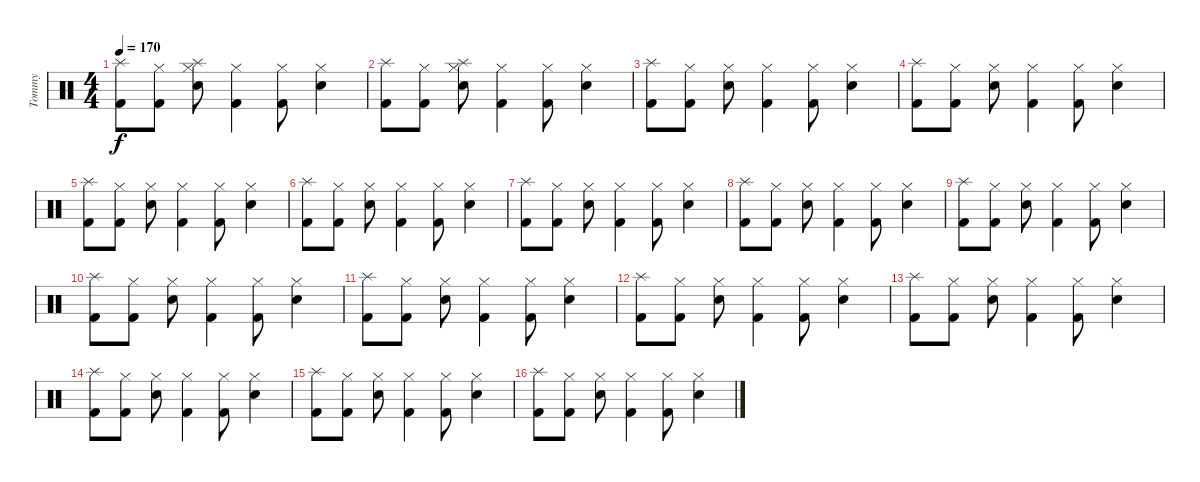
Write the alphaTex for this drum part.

\track ("Tommy" "Tommy") {instrument percussion}
\staff {score}
\articulation defaults
\ts (4 4)
\tempo 170
\clef neutral
\ks c
("Splash (hit)" "Kick (hit) 2").8{dy f} ("Kick (hit) 2" "Hi-Hat (closed)").8 ("Splash (hit)" "Electric Snare (hit)" "Hi-Hat (closed)").8 ("Kick (hit) 2" "Hi-Hat (closed)").4 ("Kick (hit) 2" "Hi-Hat (closed)").8 ("Electric Snare (hit)" "Hi-Hat (closed)").4 |
("Splash (hit)" "Kick (hit) 2").8 ("Kick (hit) 2" "Hi-Hat (closed)").8 ("Splash (hit)" "Electric Snare (hit)" "Hi-Hat (closed)").8 ("Kick (hit) 2" "Hi-Hat (closed)").4 ("Kick (hit) 2" "Hi-Hat (closed)").8 ("Electric Snare (hit)" "Hi-Hat (closed)").4 |
("Splash (hit)" "Kick (hit) 2").8 ("Kick (hit) 2" "Hi-Hat (closed)").8 ("Electric Snare (hit)" "Hi-Hat (closed)").8 ("Kick (hit) 2" "Hi-Hat (closed)").4 ("Kick (hit) 2" "Hi-Hat (closed)").8 ("Electric Snare (hit)" "Hi-Hat (closed)").4 |
("Splash (hit)" "Kick (hit) 2").8 ("Kick (hit) 2" "Hi-Hat (closed)").8 ("Electric Snare (hit)" "Hi-Hat (closed)").8 ("Kick (hit) 2" "Hi-Hat (closed)").4 ("Kick (hit) 2" "Hi-Hat (closed)").8 ("Electric Snare (hit)" "Hi-Hat (closed)").4 |
("Splash (hit)" "Kick (hit) 2").8 ("Kick (hit) 2" "Hi-Hat (closed)").8 ("Electric Snare (hit)" "Hi-Hat (closed)").8 ("Kick (hit) 2" "Hi-Hat (closed)").4 ("Kick (hit) 2" "Hi-Hat (closed)").8 ("Electric Snare (hit)" "Hi-Hat (closed)").4 |
("Splash (hit)" "Kick (hit) 2").8 ("Kick (hit) 2" "Hi-Hat (closed)").8 ("Electric Snare (hit)" "Hi-Hat (closed)").8 ("Kick (hit) 2" "Hi-Hat (closed)").4 ("Kick (hit) 2" "Hi-Hat (closed)").8 ("Electric Snare (hit)" "Hi-Hat (closed)").4 |
("Splash (hit)" "Kick (hit) 2").8 ("Kick (hit) 2" "Hi-Hat (closed)").8 ("Electric Snare (hit)" "Hi-Hat (closed)").8 ("Kick (hit) 2" "Hi-Hat (closed)").4 ("Kick (hit) 2" "Hi-Hat (closed)").8 ("Electric Snare (hit)" "Hi-Hat (closed)").4 |
("Splash (hit)" "Kick (hit) 2").8 ("Kick (hit) 2" "Hi-Hat (closed)").8 ("Electric Snare (hit)" "Hi-Hat (closed)").8 ("Kick (hit) 2" "Hi-Hat (closed)").4 ("Kick (hit) 2" "Hi-Hat (closed)").8 ("Electric Snare (hit)" "Hi-Hat (closed)").4 |
("Splash (hit)" "Kick (hit) 2").8 ("Kick (hit) 2" "Hi-Hat (closed)").8 ("Electric Snare (hit)" "Hi-Hat (closed)").8 ("Kick (hit) 2" "Hi-Hat (closed)").4 ("Kick (hit) 2" "Hi-Hat (closed)").8 ("Electric Snare (hit)" "Hi-Hat (closed)").4 |
("Splash (hit)" "Kick (hit) 2").8 ("Kick (hit) 2" "Hi-Hat (closed)").8 ("Electric Snare (hit)" "Hi-Hat (closed)").8 ("Kick (hit) 2" "Hi-Hat (closed)").4 ("Kick (hit) 2" "Hi-Hat (closed)").8 ("Electric Snare (hit)" "Hi-Hat (closed)").4 |
("Splash (hit)" "Kick (hit) 2").8 ("Kick (hit) 2" "Hi-Hat (closed)").8 ("Electric Snare (hit)" "Hi-Hat (closed)").8 ("Kick (hit) 2" "Hi-Hat (closed)").4 ("Kick (hit) 2" "Hi-Hat (closed)").8 ("Electric Snare (hit)" "Hi-Hat (closed)").4 |
("Splash (hit)" "Kick (hit) 2").8 ("Kick (hit) 2" "Hi-Hat (closed)").8 ("Electric Snare (hit)" "Hi-Hat (closed)").8 ("Kick (hit) 2" "Hi-Hat (closed)").4 ("Kick (hit) 2" "Hi-Hat (closed)").8 ("Electric Snare (hit)" "Hi-Hat (closed)").4 |
("Splash (hit)" "Kick (hit) 2").8 ("Kick (hit) 2" "Hi-Hat (closed)").8 ("Electric Snare (hit)" "Hi-Hat (closed)").8 ("Kick (hit) 2" "Hi-Hat (closed)").4 ("Kick (hit) 2" "Hi-Hat (closed)").8 ("Electric Snare (hit)" "Hi-Hat (closed)").4 |
("Splash (hit)" "Kick (hit) 2").8 ("Kick (hit) 2" "Hi-Hat (closed)").8 ("Electric Snare (hit)" "Hi-Hat (closed)").8 ("Kick (hit) 2" "Hi-Hat (closed)").4 ("Kick (hit) 2" "Hi-Hat (closed)").8 ("Electric Snare (hit)" "Hi-Hat (closed)").4 |
("Splash (hit)" "Kick (hit) 2").8 ("Kick (hit) 2" "Hi-Hat (closed)").8 ("Electric Snare (hit)" "Hi-Hat (closed)").8 ("Kick (hit) 2" "Hi-Hat (closed)").4 ("Kick (hit) 2" "Hi-Hat (closed)").8 ("Electric Snare (hit)" "Hi-Hat (closed)").4 |
("Splash (hit)" "Kick (hit) 2").8 ("Kick (hit) 2" "Hi-Hat (closed)").8 ("Electric Snare (hit)" "Hi-Hat (closed)").8 ("Kick (hit) 2" "Hi-Hat (closed)").4 ("Kick (hit) 2" "Hi-Hat (closed)").8 ("Electric Snare (hit)" "Hi-Hat (closed)").4
